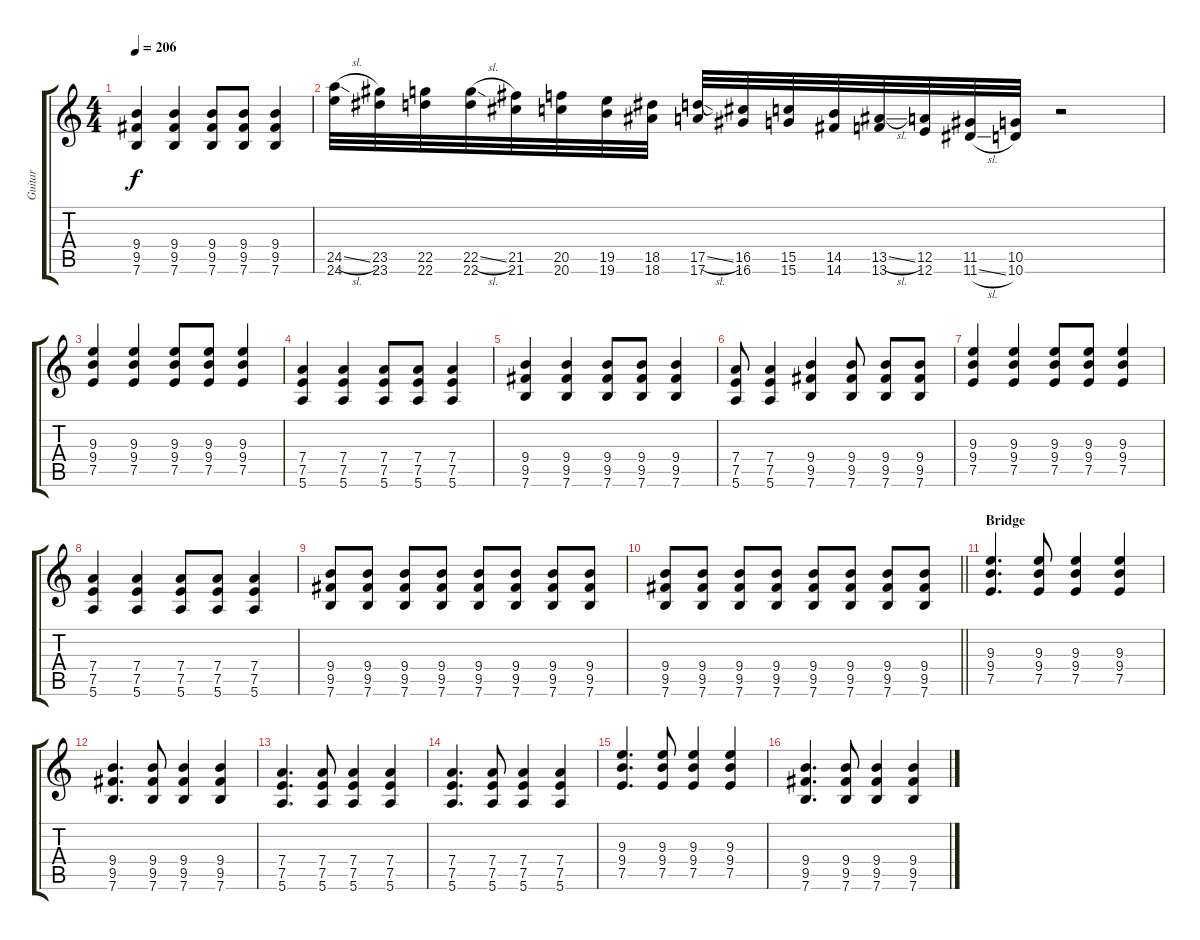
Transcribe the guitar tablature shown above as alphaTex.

\track ("Guitar" "Guitar") {instrument distortionguitar}
\staff {score tabs}
\tuning (E4 B3 G3 D3 A2 E2) {hide}
\ts (4 4)
\tempo 206
\clef g2
\ks c
(9.4 9.5 7.6).4{dy f} (9.4 9.5 7.6).4 (9.4 9.5 7.6).8 (9.4 9.5 7.6).8 (9.4 9.5 7.6).4 |
(24.5{sl} 24.6).32{volume 11 balance 3} (23.5 23.6).32 (22.5 22.6).32 (22.5{sl} 22.6).32 (21.5 21.6).32 (20.5 20.6).32 (19.5 19.6).32 (18.5 18.6).32 (17.5{sl} 17.6).32 (16.5 16.6).32 (15.5 15.6).32 (14.5 14.6).32 (13.5{sl} 13.6).32 (12.5 12.6).32 (11.5 11.6{sl}).32 (10.5 10.6).32 r.2 |
(9.3 9.4 7.5).4{volume 11 balance 8} (9.3 9.4 7.5).4 (9.3 9.4 7.5).8 (9.3 9.4 7.5).8 (9.3 9.4 7.5).4 |
(7.4 7.5 5.6).4 (7.4 7.5 5.6).4 (7.4 7.5 5.6).8 (7.4 7.5 5.6).8 (7.4 7.5 5.6).4 |
(9.4 9.5 7.6).4 (9.4 9.5 7.6).4 (9.4 9.5 7.6).8 (9.4 9.5 7.6).8 (9.4 9.5 7.6).4 |
(7.4 7.5 5.6).8 (7.4 7.5 5.6).4 (9.4 9.5 7.6).4 (9.4 9.5 7.6).8 (9.4 9.5 7.6).8 (9.4 9.5 7.6).8 |
(9.3 9.4 7.5).4 (9.3 9.4 7.5).4 (9.3 9.4 7.5).8 (9.3 9.4 7.5).8 (9.3 9.4 7.5).4 |
(7.4 7.5 5.6).4 (7.4 7.5 5.6).4 (7.4 7.5 5.6).8 (7.4 7.5 5.6).8 (7.4 7.5 5.6).4 |
(9.4 9.5 7.6).8 (9.4 9.5 7.6).8 (9.4 9.5 7.6).8 (9.4 9.5 7.6).8 (9.4 9.5 7.6).8 (9.4 9.5 7.6).8 (9.4 9.5 7.6).8 (9.4 9.5 7.6).8 |
\barLineRight lightlight
(9.4 9.5 7.6).8 (9.4 9.5 7.6).8 (9.4 9.5 7.6).8 (9.4 9.5 7.6).8 (9.4 9.5 7.6).8 (9.4 9.5 7.6).8 (9.4 9.5 7.6).8 (9.4 9.5 7.6).8 |
\section ("" "Bridge")
(9.3 9.4 7.5).4{d} (9.3 9.4 7.5).8 (9.3 9.4 7.5).4 (9.3 9.4 7.5).4 |
(9.4 9.5 7.6).4{d} (9.4 9.5 7.6).8 (9.4 9.5 7.6).4 (9.4 9.5 7.6).4 |
(7.4 7.5 5.6).4{d} (7.4 7.5 5.6).8 (7.4 7.5 5.6).4 (7.4 7.5 5.6).4 |
(7.4 7.5 5.6).4{d} (7.4 7.5 5.6).8 (7.4 7.5 5.6).4 (7.4 7.5 5.6).4 |
(9.3 9.4 7.5).4{d} (9.3 9.4 7.5).8 (9.3 9.4 7.5).4 (9.3 9.4 7.5).4 |
(9.4 9.5 7.6).4{d} (9.4 9.5 7.6).8 (9.4 9.5 7.6).4 (9.4 9.5 7.6).4
